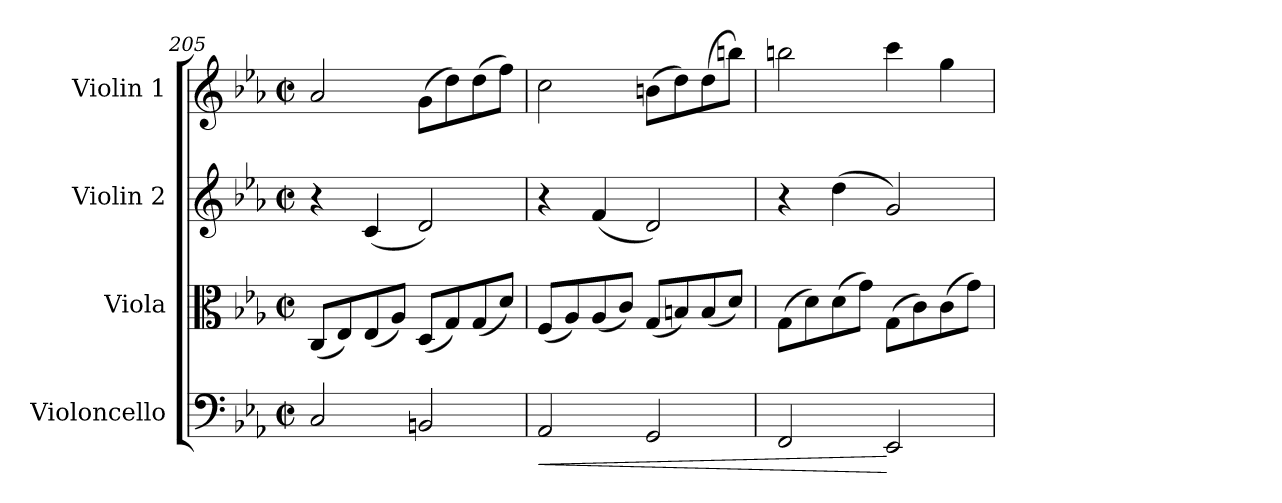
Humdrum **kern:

**kern	**dynam	**kern	**kern	**kern
*part4	*part4	*part3	*part2	*part1
*staff4	*staff4	*staff3	*staff2	*staff1
*I"Violoncello	*	*I"Viola	*I"Violin 2	*I"Violin 1
*I'Vc	*	*I'Vla	*I'Vln	*I'Vln
*clefF4	*	*clefC3	*clefG2	*clefG2
*k[b-e-a-]	*	*k[b-e-a-]	*k[b-e-a-]	*k[b-e-a-]
*M2/2	*	*M2/2	*M2/2	*M2/2
*met(c|)	*	*met(c|)	*met(c|)	*met(c|)
=205	=205	=205	=205	=205
2C/	.	(8C/L	4r	2a-/
.	.	8E-/)	.	.
.	.	(8E-/	(4c/	.
.	.	8A-/J)	.	.
2BBn/	.	(8D/L	2d/)	(8g\L
.	.	8G/)	.	8dd\)
.	.	(8G/	.	(8dd\
.	.	8d/J)	.	8ff\J)
=206	=206	=206	=206	=206
!	!LO:HP:b	!	!	!
2AA-/	<	(8F/L	4r	2cc\
.	.	8A-/)	.	.
.	.	(8A-/	(4f/	.
.	.	8c/J)	.	.
2GG/	.	(8G/L	2d/)	(8bn\L
.	.	8Bn/)	.	8dd\)
.	.	(8B/	.	(8dd\
.	.	8d/J)	.	8bbn\J)
=207	=207	=207	=207	=207
2FF/	.	(8G\L	4r	2bbn\
.	.	8d\)	.	.
.	.	(8d\	(4dd\	.
.	.	8g\J)	.	.
2EE-/	[	(8G\L	2g/)	4ccc\
.	.	8c\)	.	.
.	.	(8c\	.	4gg\
.	.	8g\J)	.	.
=	=	=	=	=
*-	*-	*-	*-	*-
